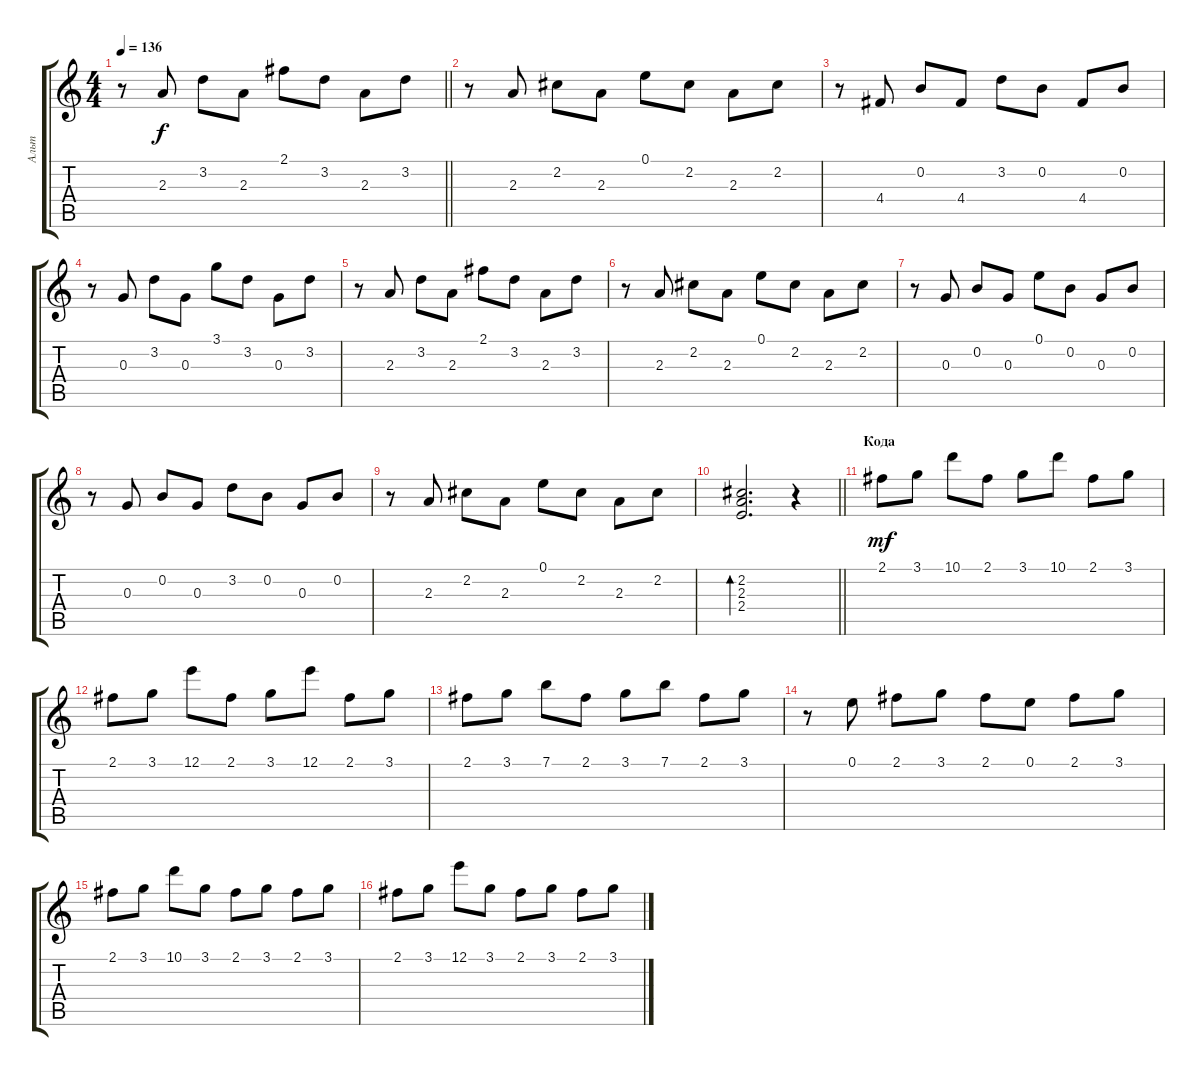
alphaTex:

\track ("Альт" "Альт") {instrument acousticguitarsteel}
\staff {score tabs}
\tuning (E4 B3 G3 D3 A2 E2) {hide}
\ts (4 4)
\tempo 136
\clef g2
\barLineRight lightlight
\ks c
r.8{dy f} 2.3.8 3.2.8 2.3.8 2.1.8 3.2.8 2.3.8 3.2.8 |
r.8 2.3.8 2.2.8 2.3.8 0.1.8 2.2.8 2.3.8 2.2.8 |
r.8 4.4.8 0.2.8 4.4.8 3.2.8 0.2.8 4.4.8 0.2.8 |
r.8 0.3.8 3.2.8 0.3.8 3.1.8 3.2.8 0.3.8 3.2.8 |
r.8 2.3.8 3.2.8 2.3.8 2.1.8 3.2.8 2.3.8 3.2.8 |
r.8 2.3.8 2.2.8 2.3.8 0.1.8 2.2.8 2.3.8 2.2.8 |
r.8 0.3.8 0.2.8 0.3.8 0.1.8 0.2.8 0.3.8 0.2.8 |
r.8 0.3.8 0.2.8 0.3.8 3.2.8 0.2.8 0.3.8 0.2.8 |
r.8 2.3.8 2.2.8 2.3.8 0.1.8 2.2.8 2.3.8 2.2.8 |
\barLineRight lightlight
(2.2 2.3 2.4).2{d bd 480} r.4 |
\section ("" "Кода")
2.1.8{dy mf} 3.1.8 10.1.8 2.1.8 3.1.8 10.1.8 2.1.8 3.1.8 |
2.1.8 3.1.8 12.1.8 2.1.8 3.1.8 12.1.8 2.1.8 3.1.8 |
2.1.8 3.1.8 7.1.8 2.1.8 3.1.8 7.1.8 2.1.8 3.1.8 |
r.8 0.1.8 2.1.8 3.1.8 2.1.8 0.1.8 2.1.8 3.1.8 |
2.1.8 3.1.8 10.1.8 3.1.8 2.1.8 3.1.8 2.1.8 3.1.8 |
2.1.8 3.1.8 12.1.8 3.1.8 2.1.8 3.1.8 2.1.8 3.1.8
